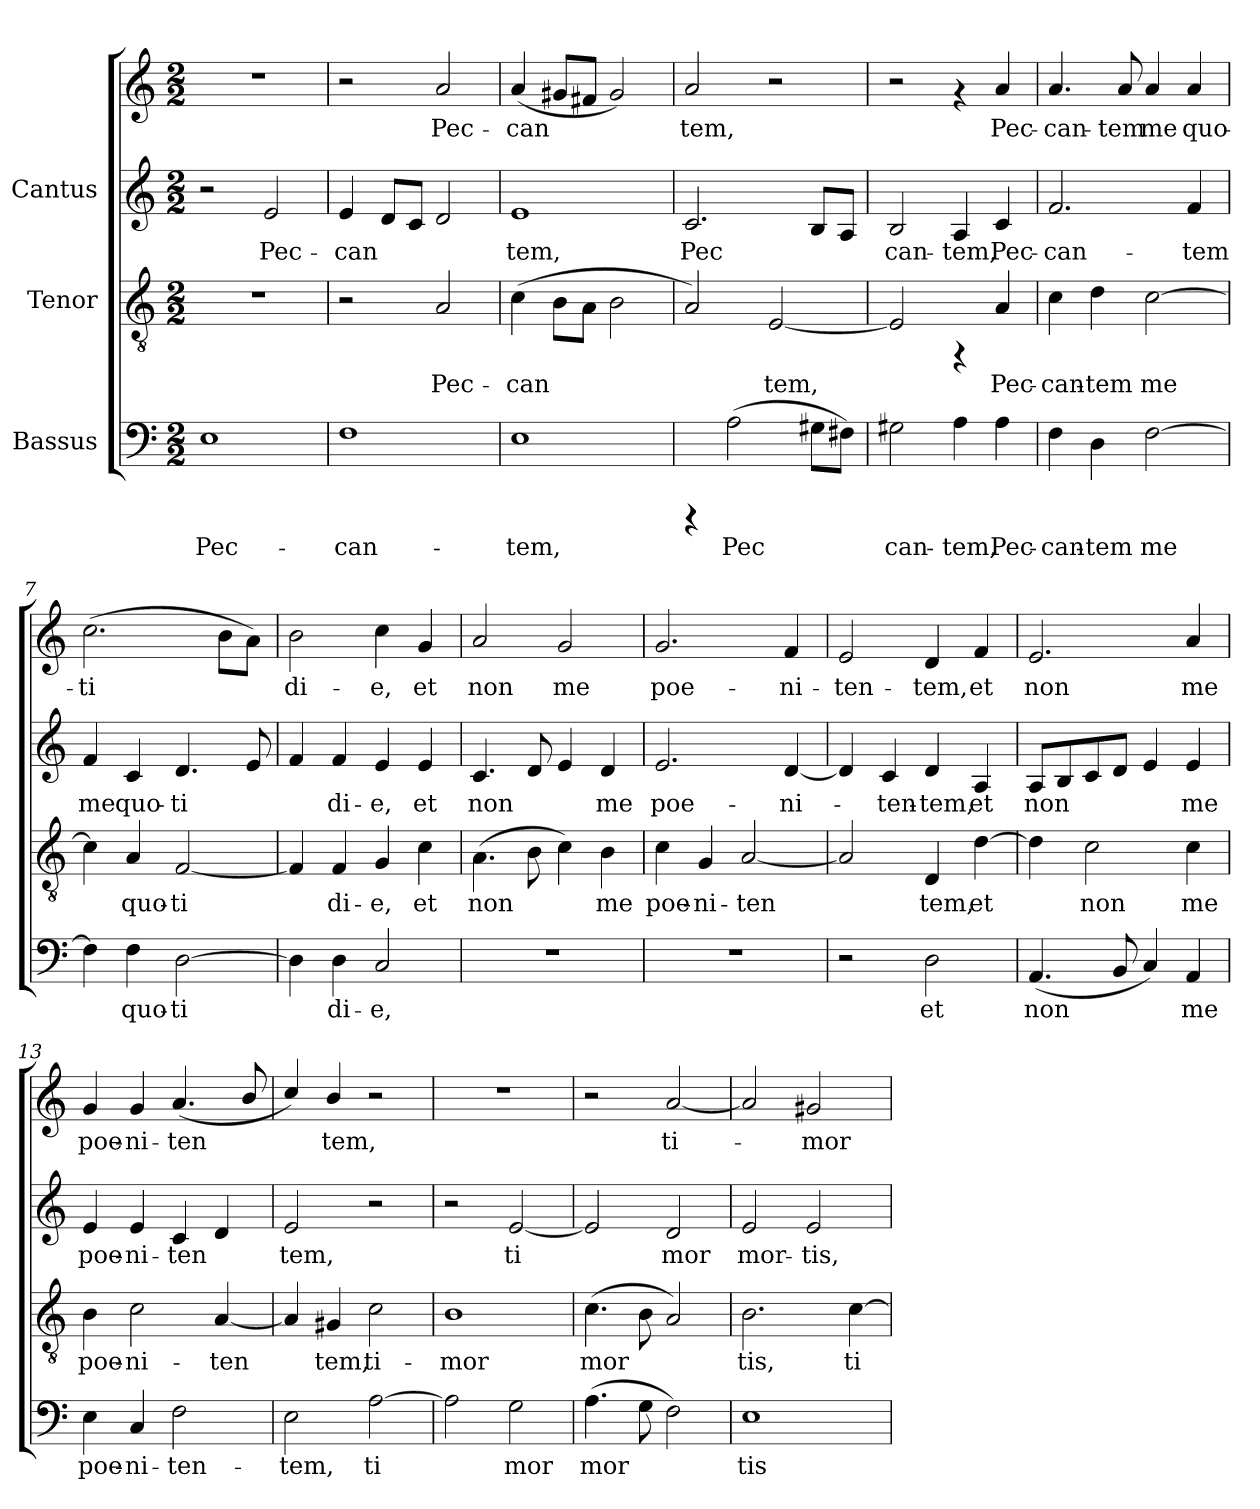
**kern	**text	**kern	**text	**kern	**text	**kern	**text
*part3	*part3	*part2	*part2	*part1	*part1	*part1	*part1
*staff4	*staff4	*staff3	*staff3	*staff2	*staff2	*staff1	*staff1
*I"Bassus	*	*I"Tenor	*	*I"Cantus	*	*	*
!!LO:PB:g=z
*stria5	*	*stria5	*	*stria5	*	*stria5	*
*clefF4	*	*clefGv2	*	*clefG2	*	*clefG2	*
*M2/2	*	*M2/2	*	*M2/2	*	*M2/2	*
*MM108	*	*MM108	*	*MM108	*	*MM108	*
=1	=1	=1	=1	=1	=1	=1	=1
!	!LO:LY:b:cj	!	!	!	!	!	!
1E	Pec-	1r	.	2r	.	1r	.
!	!	!	!	!	!LO:LY:b:cj	!	!
.	.	.	.	2e/	Pec-	.	.
=2	=2	=2	=2	=2	=2	=2	=2
!	!LO:LY:b:cj	!	!	!	!LO:LY:b:cj	!	!
1F	-can-	2r	.	4e/	-can-	2r	.
!	!	!	!	!	!LO:LY:b:cj	!	!
.	.	.	.	8d/L	--	.	.
!	!	!	!	!	!LO:LY:b:cj	!	!
.	.	.	.	8c/J	--	.	.
!	!	!	!LO:LY:b:cj	!	!LO:LY:b:cj	!	!LO:LY:b:cj
.	.	2A/	Pec-	2d/	--	2a/	-Pec-
=3	=3	=3	=3	=3	=3	=3	=3
!	!LO:LY:b:cj	!	!LO:LY:b:cj	!	!LO:LY:b:cj	!	!LO:LY:b:cj
1E	-tem,	(>4c\	-can-	1e	-tem,	(<4a/	-can-
!	!	!	!LO:LY:b:cj	!	!	!	!LO:LY:b:cj
.	.	8B\L	--	.	.	8g#X/L	--
!	!	!	!LO:LY:b:cj	!	!	!	!LO:LY:b:cj
.	.	8A\J	--	.	.	8f#X/J	--
!	!	!	!LO:LY:b:cj	!	!	!	!LO:LY:b:cj
.	.	2B\	--	.	.	2g#/)	--
=4	=4	=4	=4	=4	=4	=4	=4
!	!	!	!LO:LY:b:cj	!	!LO:LY:b:cj	!	!LO:LY:b:cj
4rCCC	.	2A/)	-	2.c/	Pec-	2a/	tem,
!	!LO:LY:b:cj	!	!	!	!	!	!
(>2A\	Pec-	.	.	.	.	.	.
!	!	!	!LO:LY:b:cj	!	!	!	!
.	.	[<2E/	tem,	.	.	2r	.
!	!LO:LY:b:cj	!	!	!	!LO:LY:b:cj	!	!
8G#X\L	--	.	.	8B/L	--	.	.
!	!LO:LY:b:cj	!	!	!	!LO:LY:b:cj	!	!
8F#X\J)	--	.	.	8A/J	--	.	.
=5	=5	=5	=5	=5	=5	=5	=5
!	!LO:LY:b:cj	!	!LO:LY:b:cj	!	!LO:LY:b:cj	!	!
2G#X\	-can-	2E/]	.	2B/	-can-	2r	.
!	!LO:LY:b:cj	!	!	!	!LO:LY:b:cj	!	!
4A\	-tem,	4rFF	.	4A/	-tem,	4rf	.
!	!LO:LY:b:cj	!	!LO:LY:b:cj	!	!LO:LY:b:cj	!	!LO:LY:b:cj
4A\	Pec-	4A/	Pec-	4c/	Pec-	4a/	-Pec-
!!LO:LB:g=z
=6	=6	=6	=6	=6	=6	=6	=6
!	!LO:LY:b:cj	!	!LO:LY:b:cj	!	!LO:LY:b:cj	!	!LO:LY:b:cj
4F\	-can-	4c\	-can-	2.f/	-can-	4.a/	-can-
!	!LO:LY:b:cj	!	!LO:LY:b:cj	!	!	!	!
4D\	-tem	4d\	-tem	.	.	.	.
!	!	!	!	!	!	!	!LO:LY:b:cj
.	.	.	.	.	.	8a/	-tem
!	!LO:LY:b:cj	!	!LO:LY:b:cj	!	!	!	!LO:LY:b:cj
[>2F\	me	[>2c\	me	.	.	4a/	me
!	!	!	!	!	!LO:LY:b:cj	!	!LO:LY:b:cj
.	.	.	.	4f/	-tem	4a/	quo-
=7	=7	=7	=7	=7	=7	=7	=7
!	!LO:LY:b:cj	!	!LO:LY:b:cj	!	!LO:LY:b:cj	!	!LO:LY:b:cj
4F\]	.	4c\]	.	4f/	-me	(>2.cc\	ti-
!	!LO:LY:b:cj	!	!LO:LY:b:cj	!	!LO:LY:b:cj	!	!
4F\	quo-	4A/	quo-	4c/	quo-	.	.
!	!LO:LY:b:cj	!	!LO:LY:b:cj	!	!LO:LY:b:cj	!	!
[>2D\	-ti-	[<2F/	-ti-	4.d/	-ti-	.	.
!	!	!	!	!	!	!	!LO:LY:b:cj
.	.	.	.	.	.	8b\L	--
!	!	!	!	!	!LO:LY:b:cj	!	!LO:LY:b:cj
.	.	.	.	8e/	--	8a\J)	--
=8	=8	=8	=8	=8	=8	=8	=8
!	!LO:LY:b:cj	!	!LO:LY:b:cj	!	!LO:LY:b:cj	!	!LO:LY:b:cj
4D\]	-	4F/]	-	4f/	.	2b\	-di-
!	!LO:LY:b:cj	!	!LO:LY:b:cj	!	!LO:LY:b:cj	!	!
4D\	di-	4F/	di-	4f/	di-	.	.
!	!LO:LY:b:cj	!	!LO:LY:b:cj	!	!LO:LY:b:cj	!	!LO:LY:b:cj
2C/	-e,	4G/	-e,	4e/	-e,	4cc\	-e,
!	!	!	!LO:LY:b:cj	!	!LO:LY:b:cj	!	!LO:LY:b:cj
.	.	4c\	et	4e/	et	4g/	et
=9	=9	=9	=9	=9	=9	=9	=9
!	!	!	!LO:LY:b:cj	!	!LO:LY:b:cj	!	!LO:LY:b:cj
1r	.	(>4.A\	non	4.c/	non	2a/	non
!	!	!	!LO:LY:b:cj	!	!LO:LY:b:cj	!	!
.	.	8B\	.	8d/	.	.	.
!	!	!	!LO:LY:b:cj	!	!LO:LY:b:cj	!	!LO:LY:b:cj
.	.	4c\)	.	4e/	.	2g/	me
!	!	!	!LO:LY:b:cj	!	!LO:LY:b:cj	!	!
.	.	4B\	me	4d/	me	.	.
=10	=10	=10	=10	=10	=10	=10	=10
!	!	!	!LO:LY:b:cj	!	!LO:LY:b:cj	!	!LO:LY:b:cj
1r	.	4c\	poe-	2.e/	-poe-	2.g/	poe-
!	!	!	!LO:LY:b:cj	!	!	!	!
.	.	4G/	-ni-	.	.	.	.
!	!	!	!LO:LY:b:cj	!	!	!	!
.	.	[<2A/	-ten-	.	.	.	.
!	!	!	!	!	!LO:LY:b:cj	!	!LO:LY:b:cj
.	.	.	.	[<4d/	-ni-	4f/	-ni-
!!LO:LB:g=z
=11	=11	=11	=11	=11	=11	=11	=11
!	!	!	!LO:LY:b:cj	!	!LO:LY:b:cj	!	!LO:LY:b:cj
2r	.	2A/]	-	4d/]	.	2e/	-ten-
!	!	!	!	!	!LO:LY:b:cj	!	!
.	.	.	.	4c/	ten-	.	.
!	!LO:LY:b:cj	!	!LO:LY:b:cj	!	!LO:LY:b:cj	!	!LO:LY:b:cj
2D\	et	4D/	tem,	4d/	-tem,	4d/	-tem,
!	!	!	!LO:LY:b:cj	!	!LO:LY:b:cj	!	!LO:LY:b:cj
.	.	[>4d\	et	4A/	et	4f/	et
=12	=12	=12	=12	=12	=12	=12	=12
!	!LO:LY:b:cj	!	!LO:LY:b:cj	!	!LO:LY:b:cj	!	!LO:LY:b:cj
(<4.AA/	non	4d\]	.	8A/L	non	2.e/	non
!	!	!	!	!	!LO:LY:b:cj	!	!
.	.	.	.	8B/	.	.	.
!	!	!	!LO:LY:b:cj	!	!LO:LY:b:cj	!	!
.	.	2c\	non	8c/	.	.	.
!	!LO:LY:b:cj	!	!	!	!LO:LY:b:cj	!	!
8BB/	.	.	.	8d/J	.	.	.
!	!LO:LY:b:cj	!	!	!	!LO:LY:b:cj	!	!
4C/)	.	.	.	4e/	.	.	.
!	!LO:LY:b:cj	!	!LO:LY:b:cj	!	!LO:LY:b:cj	!	!LO:LY:b:cj
4AA/	me	4c\	me	4e/	me	4a/	me
=13	=13	=13	=13	=13	=13	=13	=13
!	!LO:LY:b:cj	!	!LO:LY:b:cj	!	!LO:LY:b:cj	!	!LO:LY:b:cj
4E\	poe-	4B\	poe-	4e/	-poe-	4g/	poe-
!	!LO:LY:b:cj	!	!LO:LY:b:cj	!	!LO:LY:b:cj	!	!LO:LY:b:cj
4C/	-ni-	2c\	-ni-	4e/	-ni-	4g/	-ni-
!	!LO:LY:b:cj	!	!	!	!LO:LY:b:cj	!	!LO:LY:b:cj
2F\	-ten-	.	.	4c/	-ten-	(<4.a/	-ten-
!	!	!	!LO:LY:b:cj	!	!LO:LY:b:cj	!	!
.	.	[<4A/	-ten-	4d/	--	.	.
!	!	!	!	!	!	!	!LO:LY:b:cj
.	.	.	.	.	.	8b/	--
=14	=14	=14	=14	=14	=14	=14	=14
!	!LO:LY:b:cj	!	!LO:LY:b:cj	!	!LO:LY:b:cj	!	!LO:LY:b:cj
2E\	-tem,	4A/]	-	2e/	tem,	4cc/)	-
!	!	!	!LO:LY:b:cj	!	!	!	!LO:LY:b:cj
.	.	4G#X/	tem,	.	.	4b/	tem,
!	!LO:LY:b:cj	!	!LO:LY:b:cj	!	!	!	!
[>2A\	ti-	2c\	ti-	2r	.	2r	.
=15	=15	=15	=15	=15	=15	=15	=15
!	!LO:LY:b:cj	!	!LO:LY:b:cj	!	!	!	!
2A\]	-	1B	-mor	2r	.	1r	.
!	!LO:LY:b:cj	!	!	!	!LO:LY:b:cj	!	!
2G\	mor	.	.	[<2e/	ti-	.	.
=16	=16	=16	=16	=16	=16	=16	=16
!	!LO:LY:b:cj	!	!LO:LY:b:cj	!	!LO:LY:b:cj	!	!
(>4.A\	mor-	(>4.c\	mor-	2e/]	-	2r	.
!	!LO:LY:b:cj	!	!LO:LY:b:cj	!	!	!	!
8G\	--	8B\	--	.	.	.	.
!	!LO:LY:b:cj	!	!LO:LY:b:cj	!	!LO:LY:b:cj	!	!LO:LY:b:cj
2F\)	--	2A/)	--	2d/	mor	[<2a/	-ti-
!!LO:PB:g=z
=17	=17	=17	=17	=17	=17	=17	=17
!	!LO:LY:b:cj	!	!LO:LY:b:cj	!	!LO:LY:b:cj	!	!LO:LY:b:cj
1E	-tis	2.B\	-tis,	2e/	mor-	2a/]	.
!	!	!	!	!	!LO:LY:b:cj	!	!LO:LY:b:cj
.	.	.	.	2e/	-tis,	2g#X/	mor
!	!	!	!LO:LY:b:cj	!	!	!	!
.	.	[>4c\	ti-	.	.	.	.
=	=	=	=	=	=	=	=
*-	*-	*-	*-	*-	*-	*-	*-
